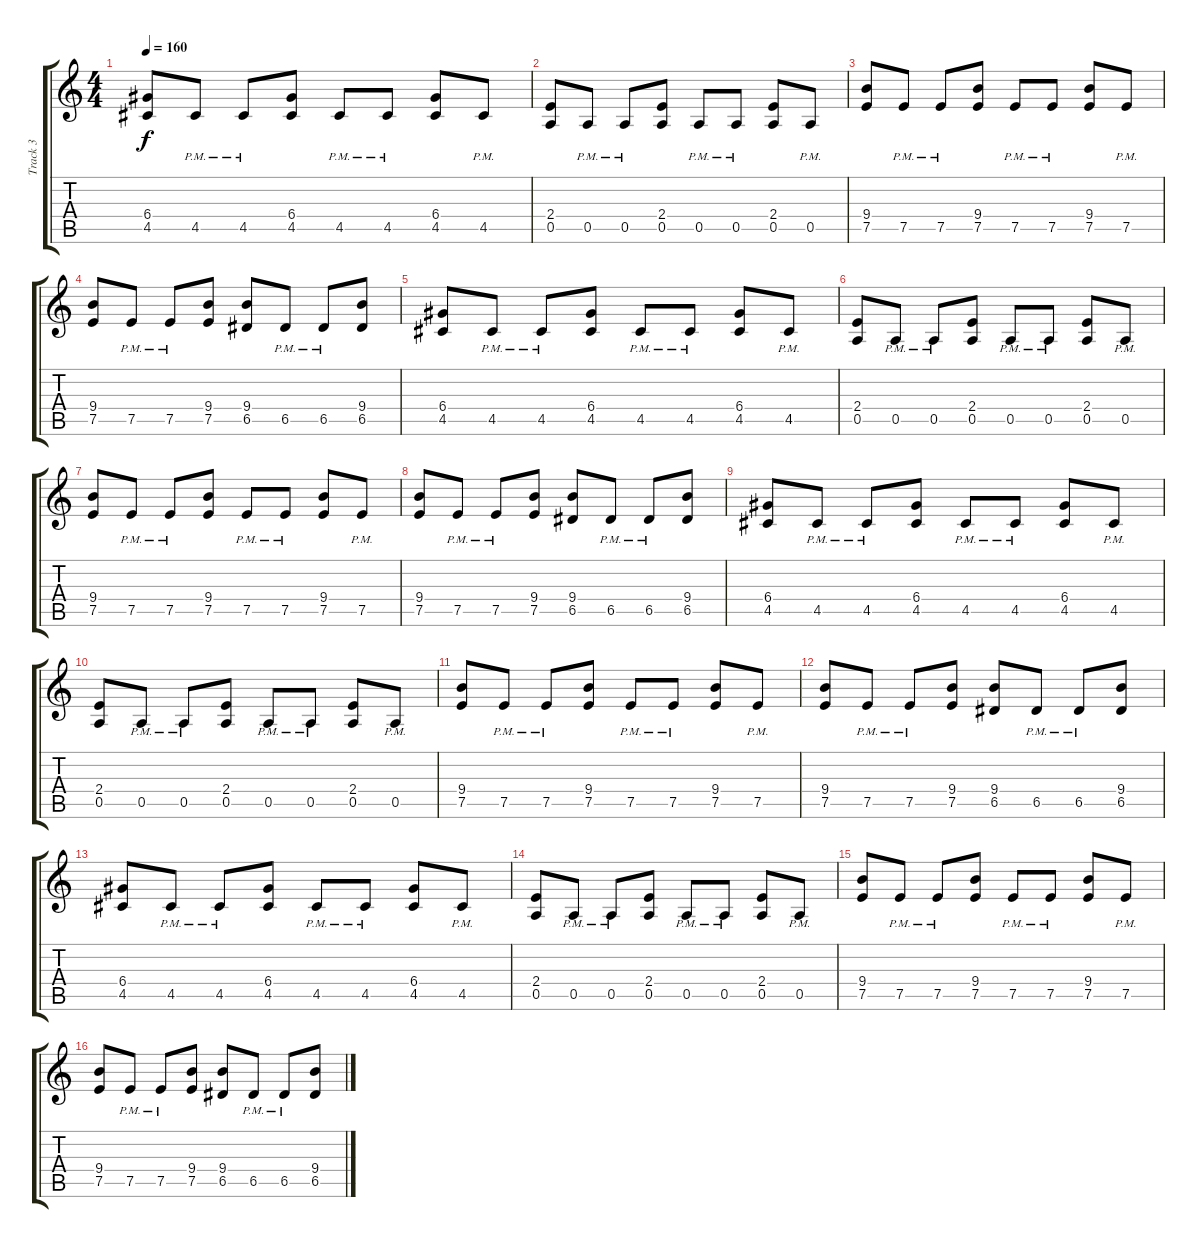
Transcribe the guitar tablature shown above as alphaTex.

\track ("Track 3" "Track 3") {instrument distortionguitar}
\staff {score tabs}
\tuning (E4 B3 G3 D3 A2 E2) {hide}
\ts (4 4)
\tempo 160
\clef g2
\ks c
(6.4 4.5).8{dy f} 4.5{pm}.8 4.5{pm}.8 (6.4 4.5).8 4.5{pm}.8 4.5{pm}.8 (6.4 4.5).8 4.5{pm}.8 |
(2.4 0.5).8 0.5{pm}.8 0.5{pm}.8 (2.4 0.5).8 0.5{pm}.8 0.5{pm}.8 (2.4 0.5).8 0.5{pm}.8 |
(9.4 7.5).8 7.5{pm}.8 7.5{pm}.8 (9.4 7.5).8 7.5{pm}.8 7.5{pm}.8 (9.4 7.5).8 7.5{pm}.8 |
(9.4 7.5).8 7.5{pm}.8 7.5{pm}.8 (9.4 7.5).8 (9.4 6.5).8 6.5{pm}.8 6.5{pm}.8 (9.4 6.5).8 |
(6.4 4.5).8 4.5{pm}.8 4.5{pm}.8 (6.4 4.5).8 4.5{pm}.8 4.5{pm}.8 (6.4 4.5).8 4.5{pm}.8 |
(2.4 0.5).8 0.5{pm}.8 0.5{pm}.8 (2.4 0.5).8 0.5{pm}.8 0.5{pm}.8 (2.4 0.5).8 0.5{pm}.8 |
(9.4 7.5).8 7.5{pm}.8 7.5{pm}.8 (9.4 7.5).8 7.5{pm}.8 7.5{pm}.8 (9.4 7.5).8 7.5{pm}.8 |
(9.4 7.5).8 7.5{pm}.8 7.5{pm}.8 (9.4 7.5).8 (9.4 6.5).8 6.5{pm}.8 6.5{pm}.8 (9.4 6.5).8 |
(6.4 4.5).8 4.5{pm}.8 4.5{pm}.8 (6.4 4.5).8 4.5{pm}.8 4.5{pm}.8 (6.4 4.5).8 4.5{pm}.8 |
(2.4 0.5).8 0.5{pm}.8 0.5{pm}.8 (2.4 0.5).8 0.5{pm}.8 0.5{pm}.8 (2.4 0.5).8 0.5{pm}.8 |
(9.4 7.5).8 7.5{pm}.8 7.5{pm}.8 (9.4 7.5).8 7.5{pm}.8 7.5{pm}.8 (9.4 7.5).8 7.5{pm}.8 |
(9.4 7.5).8 7.5{pm}.8 7.5{pm}.8 (9.4 7.5).8 (9.4 6.5).8 6.5{pm}.8 6.5{pm}.8 (9.4 6.5).8 |
(6.4 4.5).8 4.5{pm}.8 4.5{pm}.8 (6.4 4.5).8 4.5{pm}.8 4.5{pm}.8 (6.4 4.5).8 4.5{pm}.8 |
(2.4 0.5).8 0.5{pm}.8 0.5{pm}.8 (2.4 0.5).8 0.5{pm}.8 0.5{pm}.8 (2.4 0.5).8 0.5{pm}.8 |
(9.4 7.5).8 7.5{pm}.8 7.5{pm}.8 (9.4 7.5).8 7.5{pm}.8 7.5{pm}.8 (9.4 7.5).8 7.5{pm}.8 |
(9.4 7.5).8 7.5{pm}.8 7.5{pm}.8 (9.4 7.5).8 (9.4 6.5).8 6.5{pm}.8 6.5{pm}.8 (9.4 6.5).8
